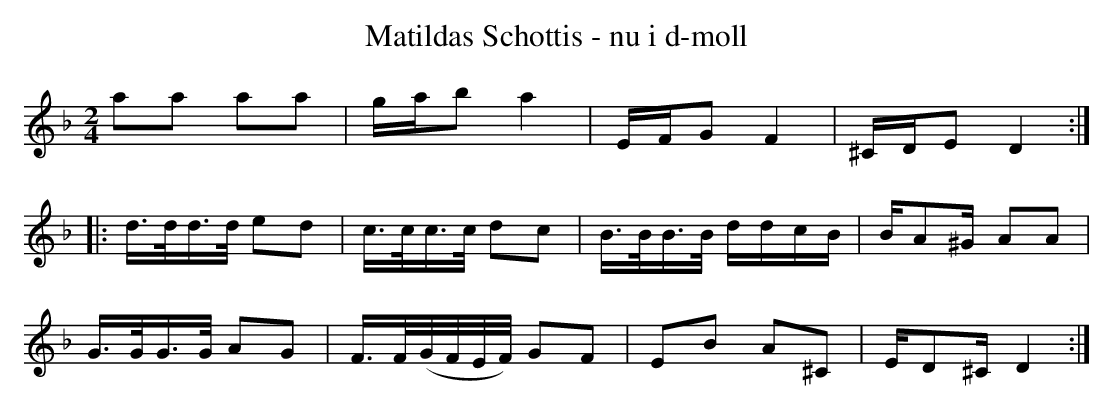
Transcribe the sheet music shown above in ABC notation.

X:1
T:Matildas Schottis - nu i d-moll
M:2/4
L:1/8
K:Dm
aa aa | g/a/b a2 | E/F/G F2 | ^C/D/E D2 :|
|:d/>d/d/>d/ ed | c/>c/c/>c/ dc | B/>B/B/>B/ d/d/c/B/ | B/A^G/ AA |
G/>G/G/>G/ AG | F/>F/(G//F//E//F//) GF | EB A^C | E/D^C/ D2 :|
